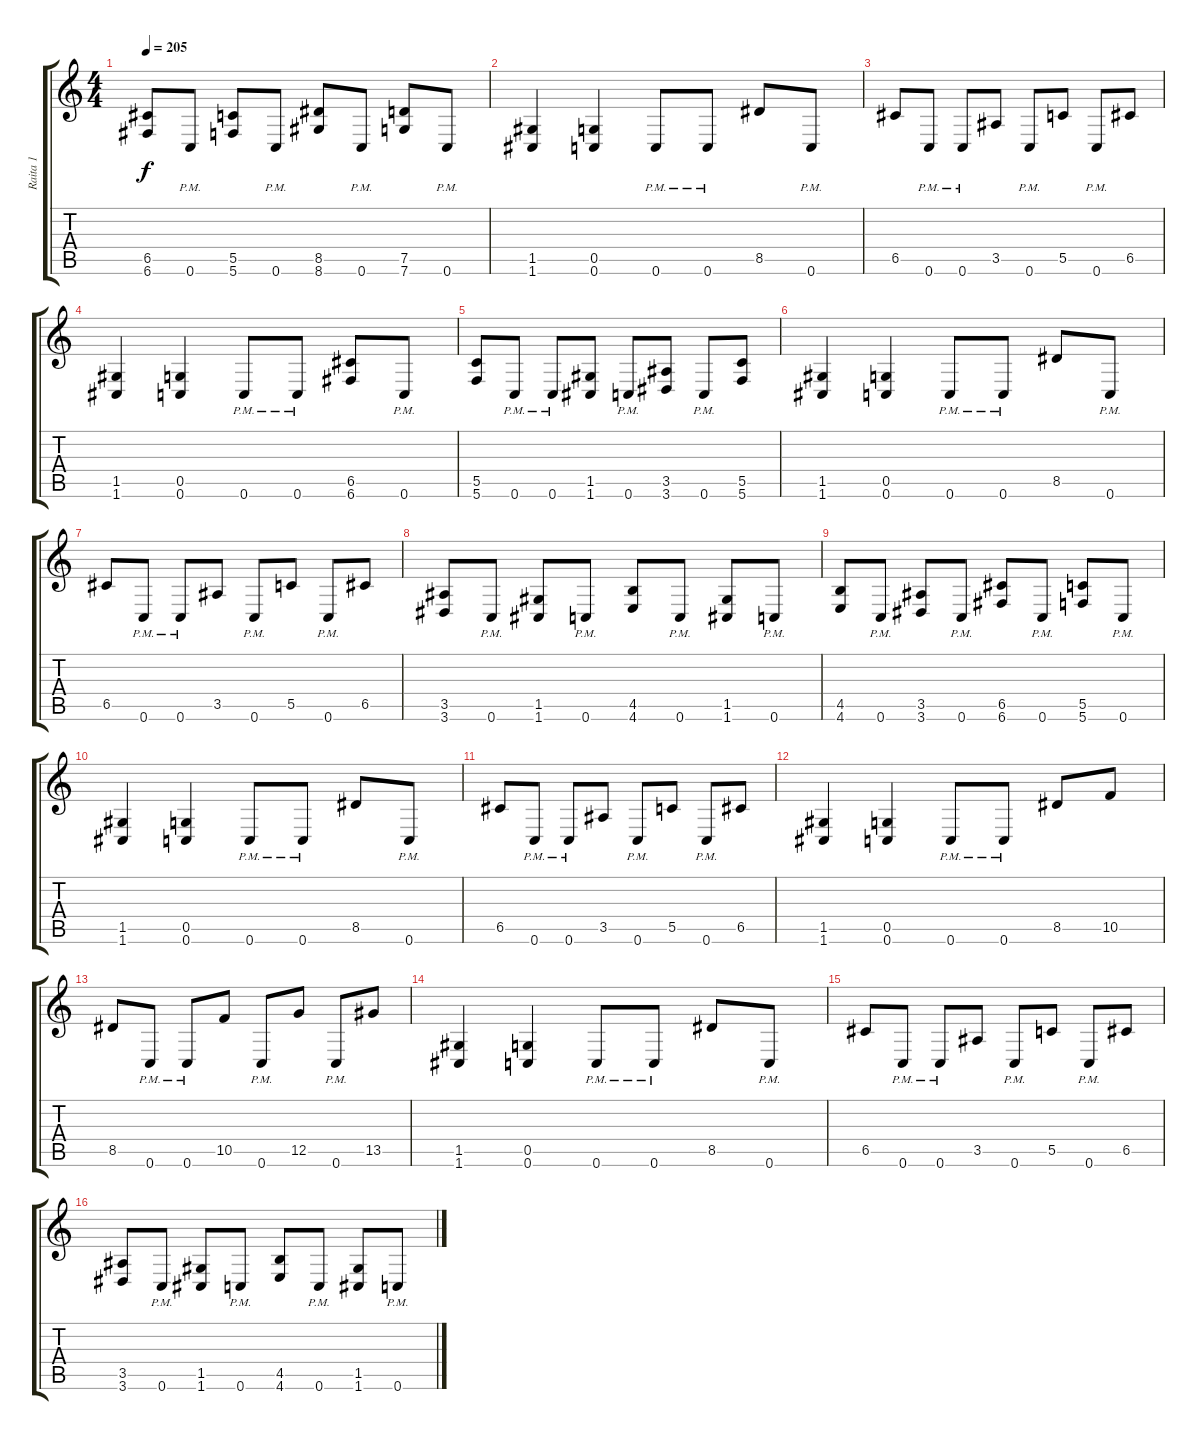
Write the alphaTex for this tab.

\track ("Raita 1" "Raita 1") {instrument distortionguitar}
\staff {score tabs}
\tuning (D4 A3 F3 C3 G2 C2) {hide}
\ts (4 4)
\tempo 205
\clef g2
\ks c
(6.5 6.6).8{dy f} 0.6{pm}.8 (5.5 5.6).8 0.6{pm}.8 (8.5 8.6).8 0.6{pm}.8 (7.5 7.6).8 0.6{pm}.8 |
(1.5 1.6).4 (0.5 0.6).4 0.6{pm}.8 0.6{pm}.8 8.5.8 0.6{pm}.8 |
6.5.8 0.6{pm}.8 0.6{pm}.8 3.5.8 0.6{pm}.8 5.5.8 0.6{pm}.8 6.5.8 |
(1.5 1.6).4 (0.5 0.6).4 0.6{pm}.8 0.6{pm}.8 (6.5 6.6).8 0.6{pm}.8 |
(5.5 5.6).8 0.6{pm}.8 0.6{pm}.8 (1.5 1.6).8 0.6{pm}.8 (3.5 3.6).8 0.6{pm}.8 (5.5 5.6).8 |
(1.5 1.6).4 (0.5 0.6).4 0.6{pm}.8 0.6{pm}.8 8.5.8 0.6{pm}.8 |
6.5.8 0.6{pm}.8 0.6{pm}.8 3.5.8 0.6{pm}.8 5.5.8 0.6{pm}.8 6.5.8 |
(3.5 3.6).8 0.6{pm}.8 (1.5 1.6).8 0.6{pm}.8 (4.5 4.6).8 0.6{pm}.8 (1.5 1.6).8 0.6{pm}.8 |
(4.5 4.6).8 0.6{pm}.8 (3.5 3.6).8 0.6{pm}.8 (6.5 6.6).8 0.6{pm}.8 (5.5 5.6).8 0.6{pm}.8 |
(1.5 1.6).4 (0.5 0.6).4 0.6{pm}.8 0.6{pm}.8 8.5.8 0.6{pm}.8 |
6.5.8 0.6{pm}.8 0.6{pm}.8 3.5.8 0.6{pm}.8 5.5.8 0.6{pm}.8 6.5.8 |
(1.5 1.6).4 (0.5 0.6).4 0.6{pm}.8 0.6{pm}.8 8.5.8 10.5.8 |
8.5.8 0.6{pm}.8 0.6{pm}.8 10.5.8 0.6{pm}.8 12.5.8 0.6{pm}.8 13.5.8 |
(1.5 1.6).4 (0.5 0.6).4 0.6{pm}.8 0.6{pm}.8 8.5.8 0.6{pm}.8 |
6.5.8 0.6{pm}.8 0.6{pm}.8 3.5.8 0.6{pm}.8 5.5.8 0.6{pm}.8 6.5.8 |
(3.5 3.6).8 0.6{pm}.8 (1.5 1.6).8 0.6{pm}.8 (4.5 4.6).8 0.6{pm}.8 (1.5 1.6).8 0.6{pm}.8
